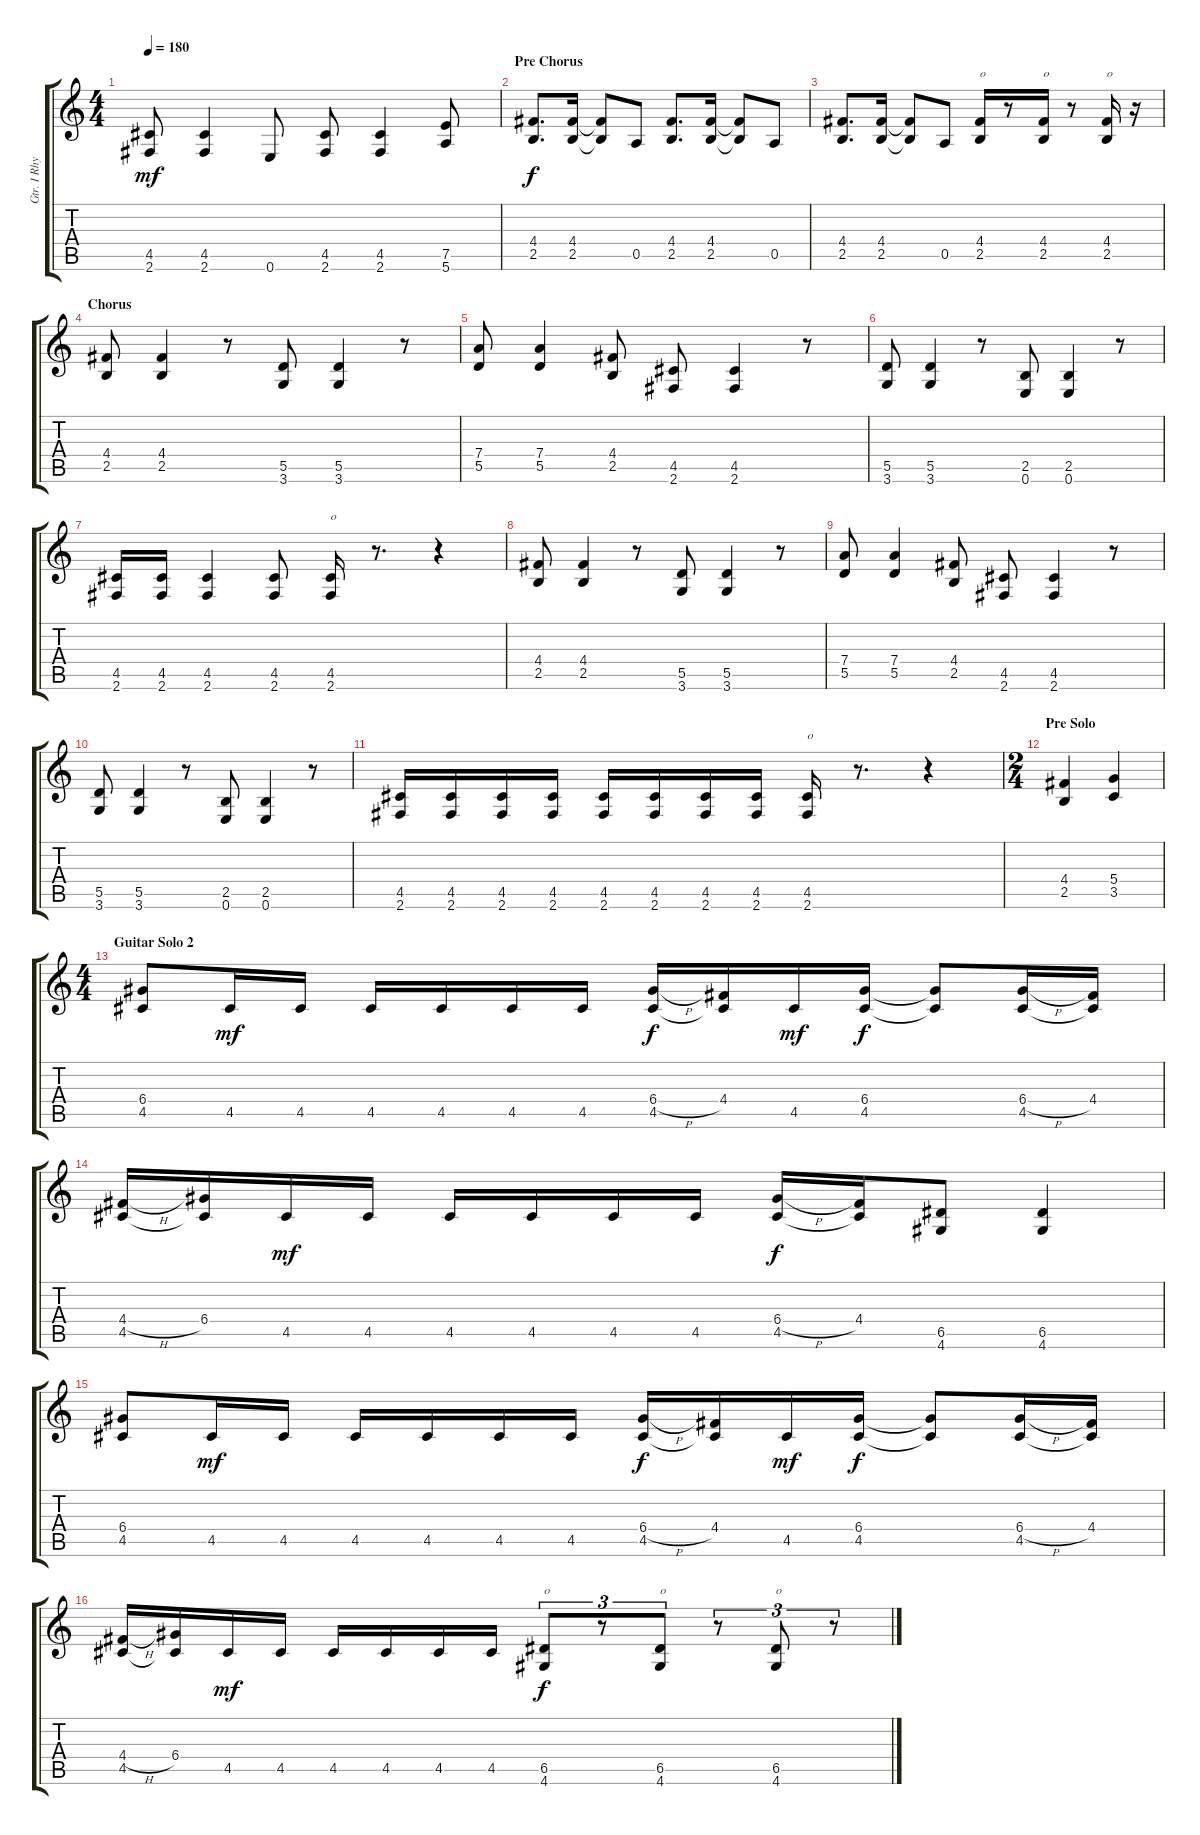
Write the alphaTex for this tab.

\track ("Gtr. I Rhytm" "Gtr. I Rhy") {instrument overdrivenguitar}
\staff {score tabs}
\tuning (E4 B3 G3 D3 A2 E2) {hide}
\ts (4 4)
\tempo 180
\clef g2
\ks c
(4.5 2.6).8{dy mf} (4.5 2.6).4 0.6.8 (4.5 2.6).8 (4.5 2.6).4 (7.5 5.6).8 |
\section ("" "Pre Chorus")
(4.4 2.5).8{d dy f} (4.4 2.5).16 (4.4{t} 2.5{t}).8 0.5.8 (4.4 2.5).8{d} (4.4 2.5).16 (4.4{t} 2.5{t}).8 0.5.8 |
(4.4 2.5).8{d} (4.4 2.5).16 (4.4{t} 2.5{t}).8 0.5.8 (4.4 2.5).16{txt "o"} r.8 (4.4 2.5).16{txt "o"} r.8 (4.4 2.5).16{txt "o"} r.16 |
\section ("" "Chorus")
(4.4 2.5).8 (4.4 2.5).4 r.8 (5.5 3.6).8 (5.5 3.6).4 r.8 |
(7.4 5.5).8 (7.4 5.5).4 (4.4 2.5).8 (4.5 2.6).8 (4.5 2.6).4 r.8 |
(5.5 3.6).8 (5.5 3.6).4 r.8 (2.5 0.6).8 (2.5 0.6).4 r.8 |
(4.5 2.6).16 (4.5 2.6).16 (4.5 2.6).4 (4.5 2.6).8 (4.5 2.6).16{txt "o"} r.8{d} r.4 |
(4.4 2.5).8 (4.4 2.5).4 r.8 (5.5 3.6).8 (5.5 3.6).4 r.8 |
(7.4 5.5).8 (7.4 5.5).4 (4.4 2.5).8 (4.5 2.6).8 (4.5 2.6).4 r.8 |
(5.5 3.6).8 (5.5 3.6).4 r.8 (2.5 0.6).8 (2.5 0.6).4 r.8 |
(4.5 2.6).16 (4.5 2.6).16 (4.5 2.6).16 (4.5 2.6).16 (4.5 2.6).16 (4.5 2.6).16 (4.5 2.6).16 (4.5 2.6).16 (4.5 2.6).16{txt "o"} r.8{d} r.4 |
\ts (2 4)
\section ("" "Pre Solo")
(4.4 2.5).4 (5.4 3.5).4 |
\ts (4 4)
\section ("" "Guitar Solo 2")
(6.4 4.5).8 4.5.16{dy mf} 4.5.16 4.5.16 4.5.16 4.5.16 4.5.16 (6.4{h} 4.5).16{dy f} (4.4 4.5{t}).16 4.5.16{dy mf} (6.4 4.5).16{dy f} (6.4{t} 4.5{t}).8 (6.4{h} 4.5).16 (4.4 4.5{t}).16 |
(4.4{h} 4.5).16 (6.4 4.5{t}).16 4.5.16{dy mf} 4.5.16 4.5.16 4.5.16 4.5.16 4.5.16 (6.4{h} 4.5).16{dy f} (4.4 4.5{t}).16 (6.5 4.6).8 (6.5 4.6).4 |
(6.4 4.5).8 4.5.16{dy mf} 4.5.16 4.5.16 4.5.16 4.5.16 4.5.16 (6.4{h} 4.5).16{dy f} (4.4 4.5{t}).16 4.5.16{dy mf} (6.4 4.5).16{dy f} (6.4{t} 4.5{t}).8 (6.4{h} 4.5).16 (4.4 4.5{t}).16 |
(4.4{h} 4.5).16 (6.4 4.5{t}).16 4.5.16{dy mf} 4.5.16 4.5.16 4.5.16 4.5.16 4.5.16 (6.5 4.6).8{tu (3 2) txt "o" dy f} r.8{tu (3 2)} (6.5 4.6).8{tu (3 2) txt "o"} r.8{tu (3 2)} (6.5 4.6).8{tu (3 2) txt "o"} r.8{tu (3 2)}
